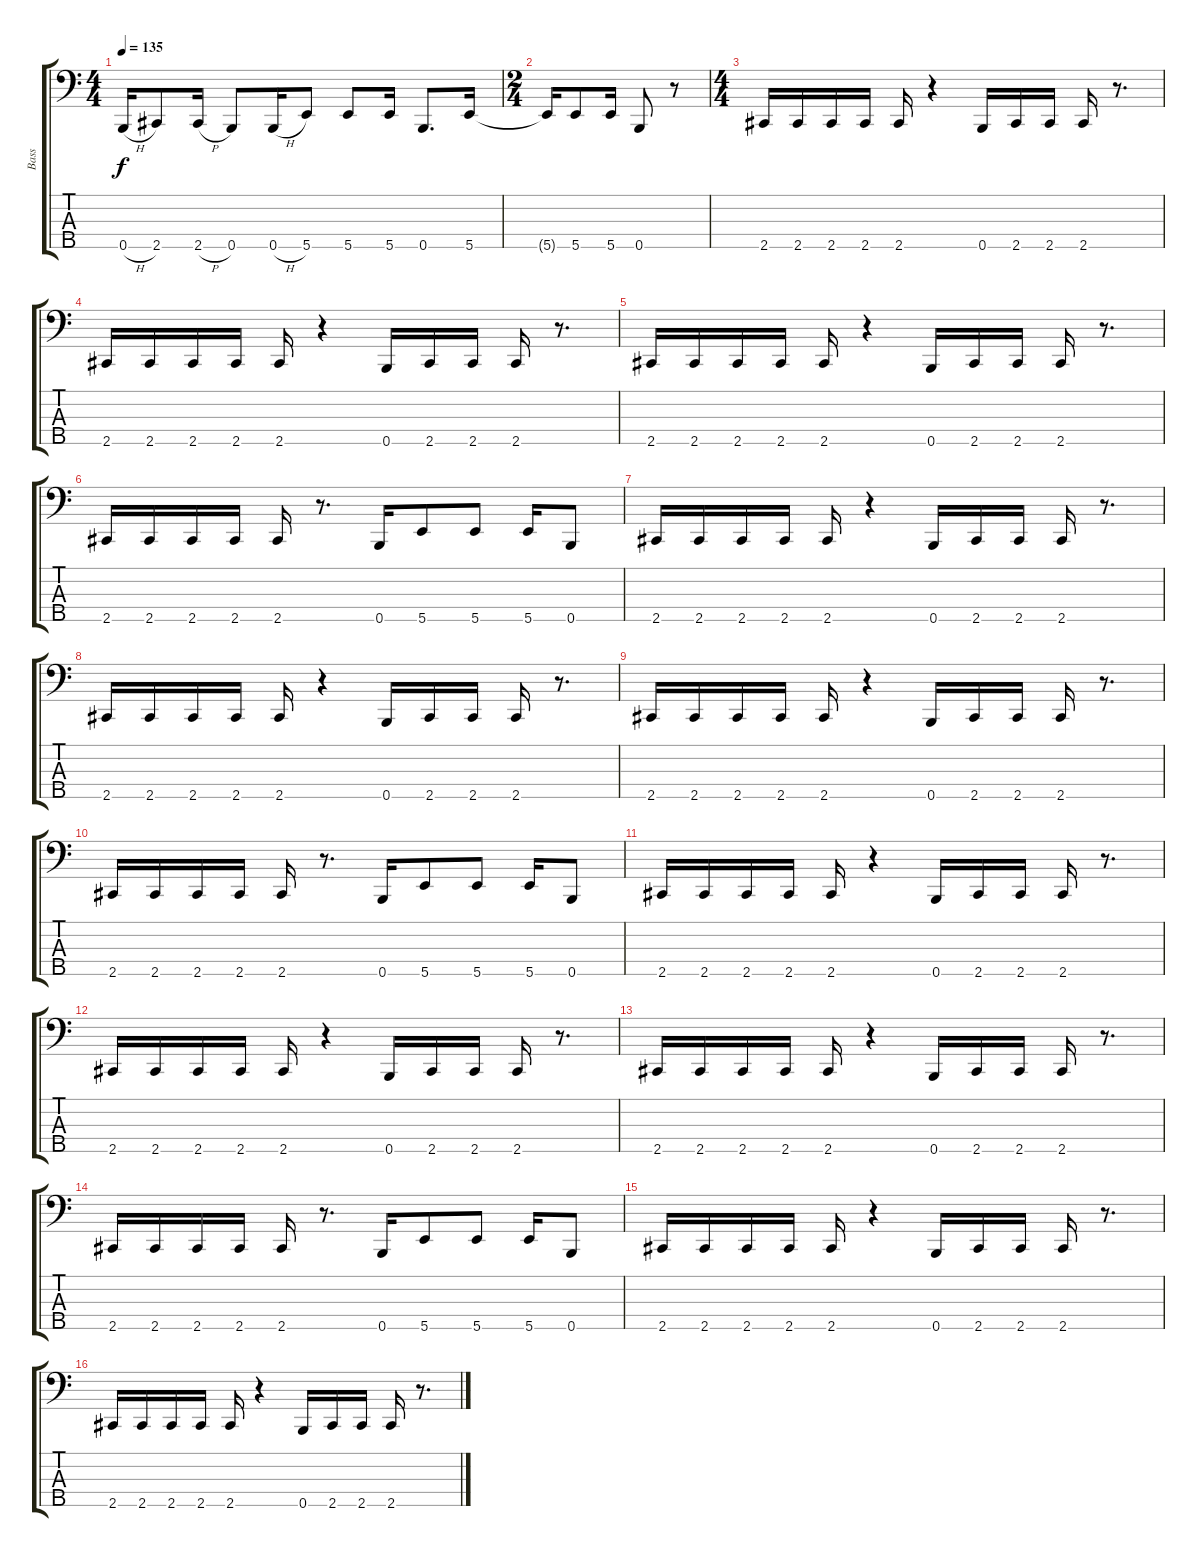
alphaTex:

\track ("Bass" "Bass") {instrument electricbassfinger}
\staff {score tabs}
\tuning (A2 E2 B1 E1 B0) {hide}
\ts (4 4)
\tempo 135
\clef f4
\ks c
0.5{h}.16{dy f} 2.5.8 2.5{h}.16 0.5.8 0.5{h}.16 5.5.8 5.5.8 5.5.16 0.5.8{d} 5.5.16 |
\ts (2 4)
5.5{t}.16 5.5.8 5.5.16 0.5.8 r.8 |
\ts (4 4)
2.5.16 2.5.16 2.5.16 2.5.16 2.5.16 r.4 0.5.16 2.5.16 2.5.16 2.5.16 r.8{d} |
2.5.16 2.5.16 2.5.16 2.5.16 2.5.16 r.4 0.5.16 2.5.16 2.5.16 2.5.16 r.8{d} |
2.5.16 2.5.16 2.5.16 2.5.16 2.5.16 r.4 0.5.16 2.5.16 2.5.16 2.5.16 r.8{d} |
2.5.16 2.5.16 2.5.16 2.5.16 2.5.16 r.8{d} 0.5.16 5.5.8 5.5.8 5.5.16 0.5.8 |
2.5.16 2.5.16 2.5.16 2.5.16 2.5.16 r.4 0.5.16 2.5.16 2.5.16 2.5.16 r.8{d} |
2.5.16 2.5.16 2.5.16 2.5.16 2.5.16 r.4 0.5.16 2.5.16 2.5.16 2.5.16 r.8{d} |
2.5.16 2.5.16 2.5.16 2.5.16 2.5.16 r.4 0.5.16 2.5.16 2.5.16 2.5.16 r.8{d} |
2.5.16 2.5.16 2.5.16 2.5.16 2.5.16 r.8{d} 0.5.16 5.5.8 5.5.8 5.5.16 0.5.8 |
2.5.16 2.5.16 2.5.16 2.5.16 2.5.16 r.4 0.5.16 2.5.16 2.5.16 2.5.16 r.8{d} |
2.5.16 2.5.16 2.5.16 2.5.16 2.5.16 r.4 0.5.16 2.5.16 2.5.16 2.5.16 r.8{d} |
2.5.16 2.5.16 2.5.16 2.5.16 2.5.16 r.4 0.5.16 2.5.16 2.5.16 2.5.16 r.8{d} |
2.5.16 2.5.16 2.5.16 2.5.16 2.5.16 r.8{d} 0.5.16 5.5.8 5.5.8 5.5.16 0.5.8 |
2.5.16 2.5.16 2.5.16 2.5.16 2.5.16 r.4 0.5.16 2.5.16 2.5.16 2.5.16 r.8{d} |
2.5.16 2.5.16 2.5.16 2.5.16 2.5.16 r.4 0.5.16 2.5.16 2.5.16 2.5.16 r.8{d}
